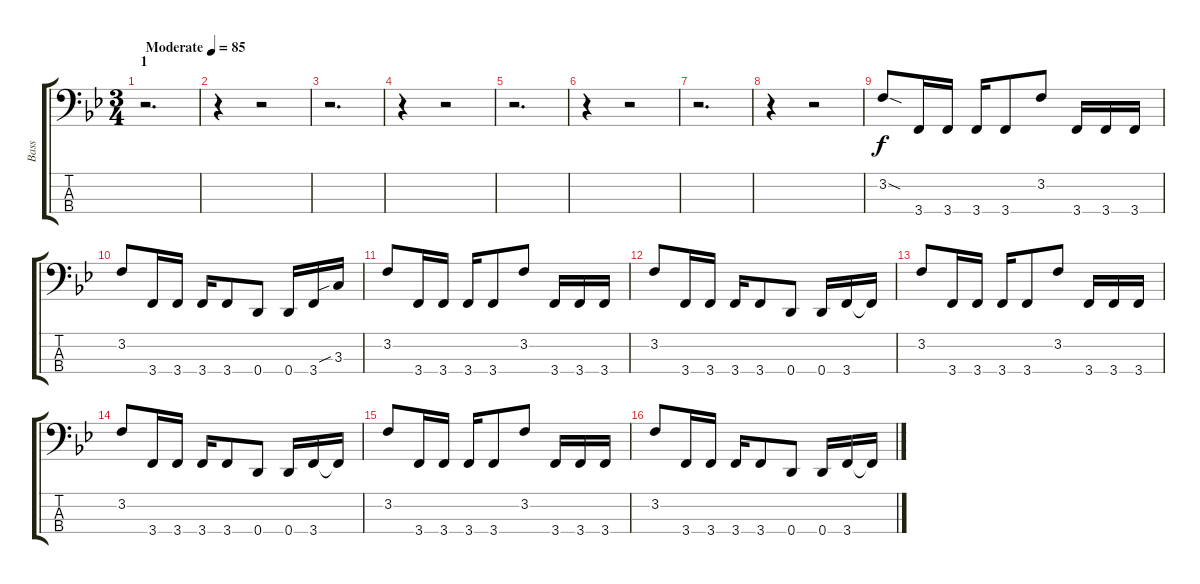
\track ("Bass" "Bass") {instrument electricbassfinger}
\staff {score tabs}
\tuning (G2 D2 A1 D1) {hide}
\ts (3 4)
\section ("" "1")
\tempo (85 "Moderate")
\clef f4
\ks bb
r.2{d dy f instrument electricbassfinger} |
r.4 r.2 |
r.2{d} |
r.4 r.2 |
r.2{d} |
r.4 r.2 |
r.2{d} |
r.4 r.2 |
3.2{sod}.8 3.4.16 3.4.16 3.4.16 3.4.8 3.2.8 3.4.16 3.4.16 3.4.16 |
3.2.8 3.4.16 3.4.16 3.4.16 3.4.8 0.4.8 0.4.16 3.4.16 3.3{sib}.16 |
3.2.8 3.4.16 3.4.16 3.4.16 3.4.8 3.2.8 3.4.16 3.4.16 3.4.16 |
3.2.8 3.4.16 3.4.16 3.4.16 3.4.8 0.4.8 0.4.16 3.4.16 3.4{t}.16 |
3.2.8 3.4.16 3.4.16 3.4.16 3.4.8 3.2.8 3.4.16 3.4.16 3.4.16 |
3.2.8 3.4.16 3.4.16 3.4.16 3.4.8 0.4.8 0.4.16 3.4.16 3.4{t}.16 |
3.2.8 3.4.16 3.4.16 3.4.16 3.4.8 3.2.8 3.4.16 3.4.16 3.4.16 |
3.2.8 3.4.16 3.4.16 3.4.16 3.4.8 0.4.8 0.4.16 3.4.16 3.4{t}.16
